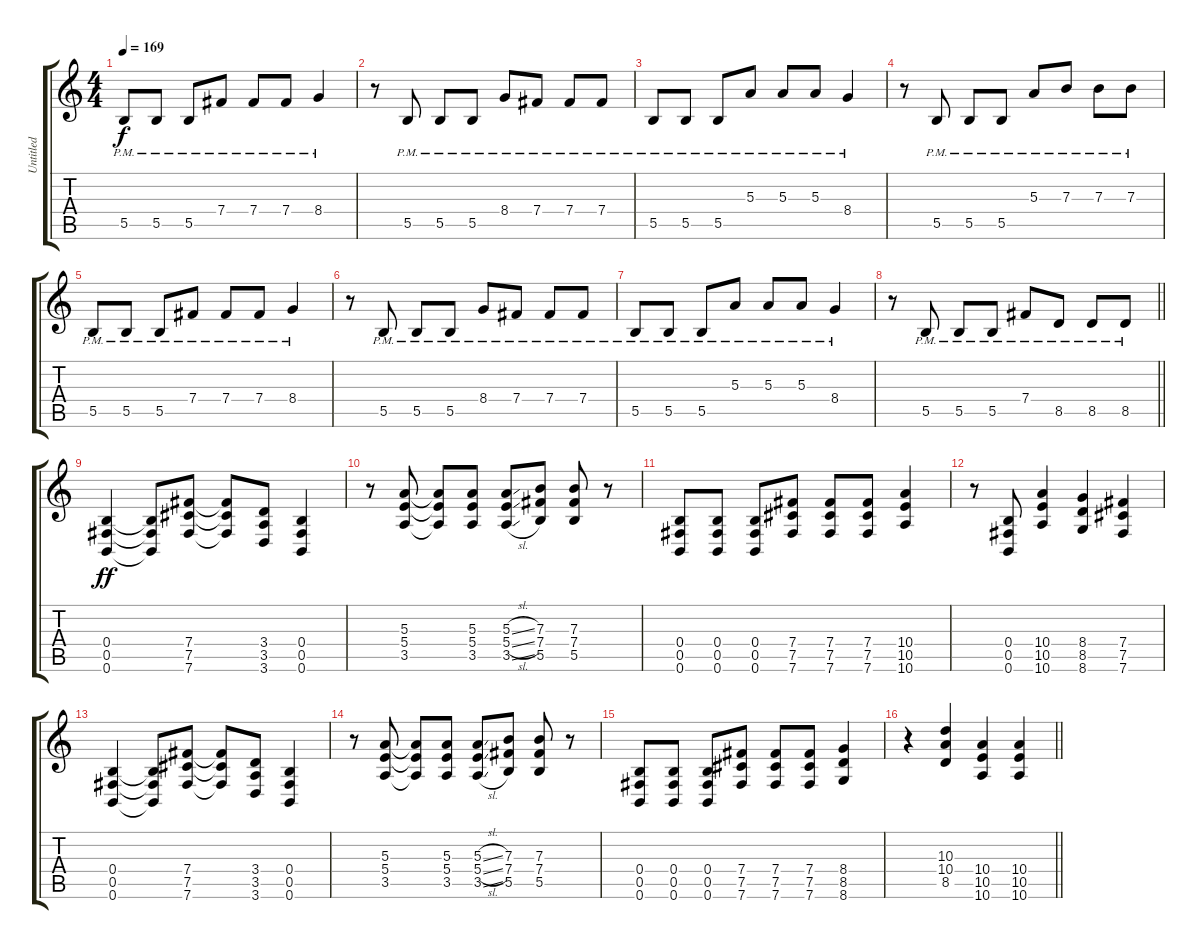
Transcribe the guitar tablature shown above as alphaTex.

\track ("Untitled" "Untitled") {instrument distortionguitar}
\staff {score tabs}
\tuning (Db4 Ab3 E3 B2 Gb2 B1) {hide}
\ts (4 4)
\tempo 169
\clef g2
\ks c
5.5{pm}.8{dy f instrument distortionguitar} 5.5{pm}.8 5.5{pm}.8 7.4{pm}.8 7.4{pm}.8 7.4{pm}.8 8.4{pm}.4 |
r.8 5.5{pm}.8 5.5{pm}.8 5.5{pm}.8 8.4{pm}.8 7.4{pm}.8 7.4{pm}.8 7.4{pm}.8 |
5.5{pm}.8 5.5{pm}.8 5.5{pm}.8 5.3{pm}.8 5.3{pm}.8 5.3{pm}.8 8.4{pm}.4 |
r.8 5.5{pm}.8 5.5{pm}.8 5.5{pm}.8 5.3{pm}.8 7.3{pm}.8 7.3{pm}.8 7.3{pm}.8 |
5.5{pm}.8 5.5{pm}.8 5.5{pm}.8 7.4{pm}.8 7.4{pm}.8 7.4{pm}.8 8.4{pm}.4 |
r.8 5.5{pm}.8 5.5{pm}.8 5.5{pm}.8 8.4{pm}.8 7.4{pm}.8 7.4{pm}.8 7.4{pm}.8 |
5.5{pm}.8 5.5{pm}.8 5.5{pm}.8 5.3{pm}.8 5.3{pm}.8 5.3{pm}.8 8.4{pm}.4 |
\barLineRight lightlight
r.8 5.5{pm}.8 5.5{pm}.8 5.5{pm}.8 7.4{pm}.8 8.5{pm}.8 8.5{pm}.8 8.5{pm}.8 |
(0.4 0.5 0.6).4{dy ff} (0.4{t} 0.5{t} 0.6{t}).8 (7.4 7.5 7.6).8 (7.4{t} 7.5{t} 7.6{t}).8 (3.4 3.5 3.6).8 (0.4 0.5 0.6).4 |
r.8 (5.3 5.4 3.5).8 (5.3{t} 5.4{t} 3.5{t}).8 (5.3 5.4 3.5).8 (5.3{sl} 5.4{sl} 3.5{sl}).8 (7.3 7.4 5.5).8 (7.3 7.4 5.5).8 r.8 |
(0.4 0.5 0.6).8 (0.4 0.5 0.6).8 (0.4 0.5 0.6).8 (7.4 7.5 7.6).8 (7.4 7.5 7.6).8 (7.4 7.5 7.6).8 (10.4 10.5 10.6).4 |
r.8 (0.4 0.5 0.6).8 (10.4 10.5 10.6).4 (8.4 8.5 8.6).4 (7.4 7.5 7.6).4 |
(0.4 0.5 0.6).4 (0.4{t} 0.5{t} 0.6{t}).8 (7.4 7.5 7.6).8 (7.4{t} 7.5{t} 7.6{t}).8 (3.4 3.5 3.6).8 (0.4 0.5 0.6).4 |
r.8 (5.3 5.4 3.5).8 (5.3{t} 5.4{t} 3.5{t}).8 (5.3 5.4 3.5).8 (5.3{sl} 5.4{sl} 3.5{sl}).8 (7.3 7.4 5.5).8 (7.3 7.4 5.5).8 r.8 |
(0.4 0.5 0.6).8 (0.4 0.5 0.6).8 (0.4 0.5 0.6).8 (7.4 7.5 7.6).8 (7.4 7.5 7.6).8 (7.4 7.5 7.6).8 (8.4 8.5 8.6).4 |
\barLineRight lightlight
r.4 (10.3 10.4 8.5).4 (10.4 10.5 10.6).4 (10.4 10.5 10.6).4
